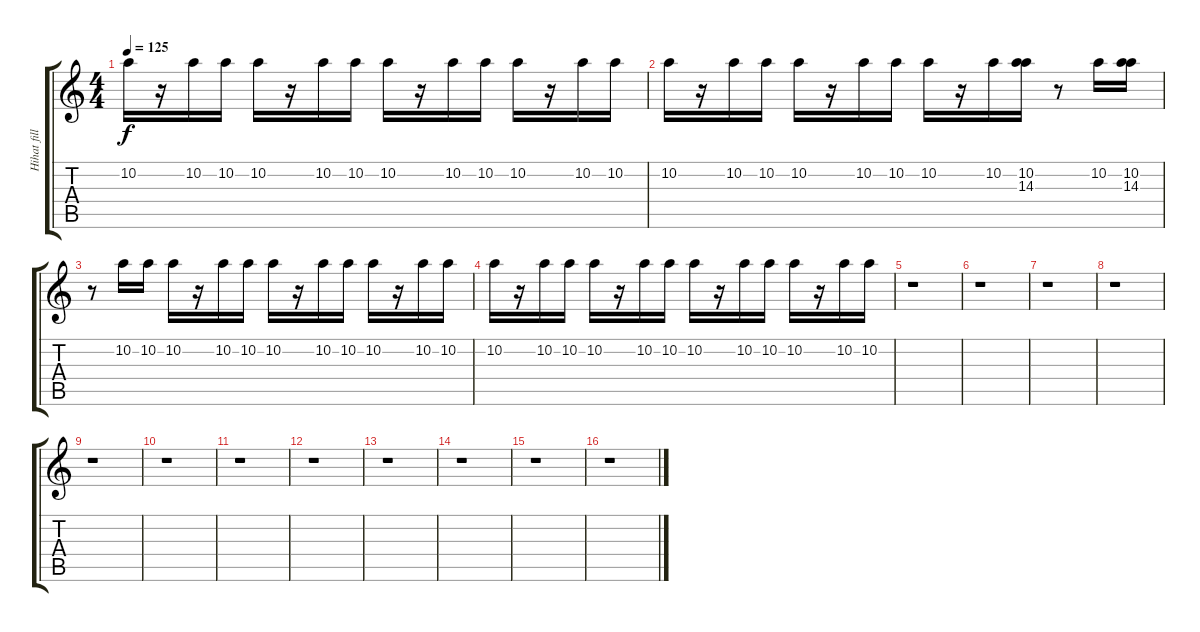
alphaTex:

\track ("Hihat fills     " "Hihat fill") {instrument acousticguitarsteel}
\staff {score tabs}
\tuning (E4 B3 G3 D3 A2 E2) {hide}
\ts (4 4)
\tempo 125
\clef g2
\ks c
10.2.16{dy f} r.16 10.2.16 10.2.16 10.2.16 r.16 10.2.16 10.2.16 10.2.16 r.16 10.2.16 10.2.16 10.2.16 r.16 10.2.16 10.2.16 |
10.2.16 r.16 10.2.16 10.2.16 10.2.16 r.16 10.2.16 10.2.16 10.2.16 r.16 10.2.16 (10.2 14.3).16 r.8 10.2.16 (10.2 14.3).16 |
r.8 10.2.16 10.2.16 10.2.16 r.16 10.2.16 10.2.16 10.2.16 r.16 10.2.16 10.2.16 10.2.16 r.16 10.2.16 10.2.16 |
10.2.16 r.16 10.2.16 10.2.16 10.2.16 r.16 10.2.16 10.2.16 10.2.16 r.16 10.2.16 10.2.16 10.2.16 r.16 10.2.16 10.2.16 |
r.1 |
r.1 |
r.1 |
r.1 |
r.1 |
r.1 |
r.1 |
r.1 |
r.1 |
r.1 |
r.1 |
r.1
